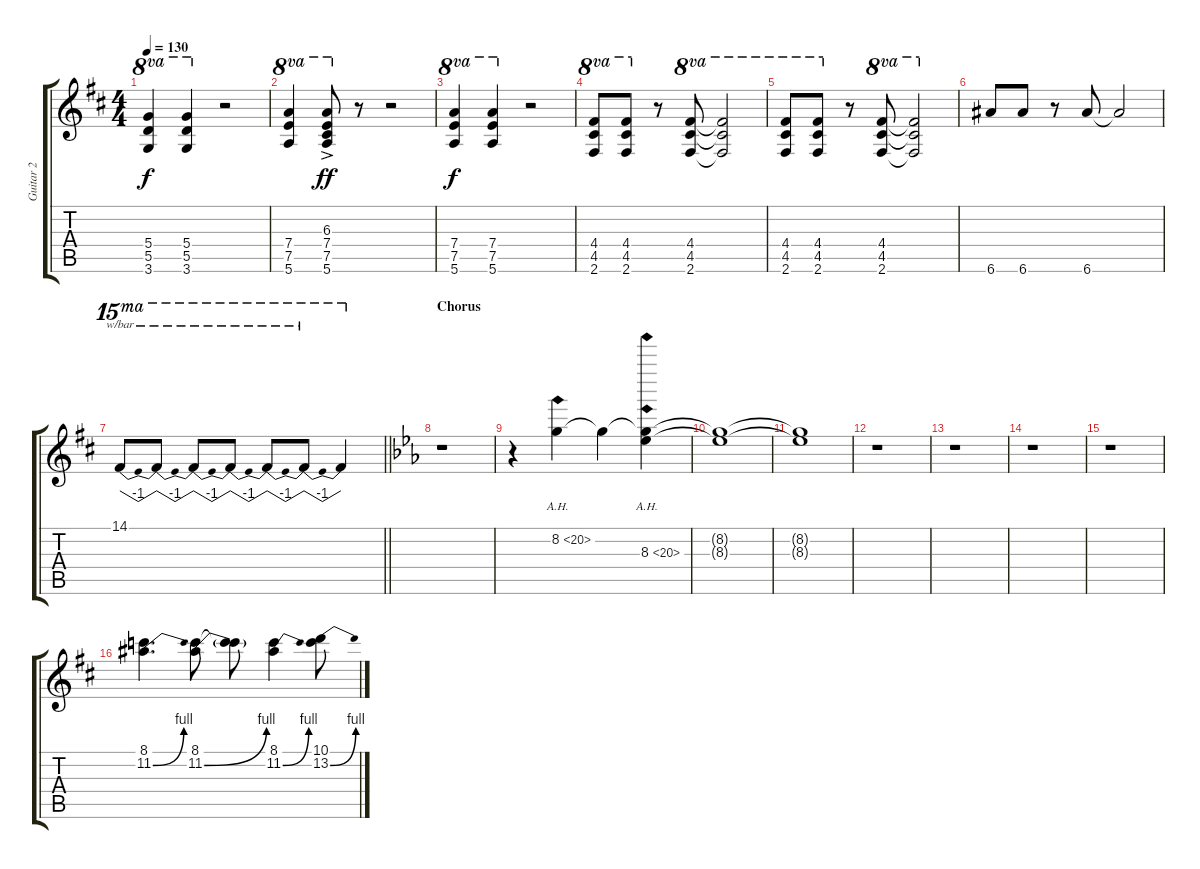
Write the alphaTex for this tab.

\track ("Guitar 2" "Guitar 2") {instrument distortionguitar}
\staff {score tabs}
\tuning (E4 B3 G3 D4 A3 E3) {hide}
\ts (4 4)
\tempo 130
\clef g2
\ks d
(5.4 5.5 3.6).4{ot 8va dy f} (5.4 5.5 3.6).4{ot 8va} r.2 |
(7.4 7.5 5.6).4{ot 8va} (6.3{ac} 7.4{ac} 7.5{ac} 5.6{ac}).8{ot 8va dy ff} r.8 r.2 |
(7.4 7.5 5.6).4{ot 8va dy f} (7.4 7.5 5.6).4{ot 8va} r.2 |
(4.4 4.5 2.6).8{ot 8va} (4.4 4.5 2.6).8{ot 8va} r.8 (4.4 4.5 2.6).8{ot 8va} (4.4{t} 4.5{t} 2.6{t}).2{ot 8va} |
(4.4 4.5 2.6).8{ot 8va} (4.4 4.5 2.6).8{ot 8va} r.8 (4.4 4.5 2.6).8{ot 8va} (4.4{t} 4.5{t} 2.6{t}).2{ot 8va} |
6.6.8 6.6.8 r.8 6.6.8 6.6{t}.2 |
\barLineRight lightlight
14.1.8{tbe (dip default 0 0 30 -4 60 0) ot 15ma} 14.1{t}.8{tbe (dip default 0 0 30 -4 60 0) ot 15ma} 14.1{t}.8{tbe (dip default 0 0 30 -4 60 0) ot 15ma} 14.1{t}.8{tbe (dip default 0 0 30 -4 60 0) ot 15ma} 14.1{t}.8{tbe (dip default 0 0 30 -4 60 0) ot 15ma} 14.1{t}.8{tbe (dip default 0 0 30 -4 60 0) ot 15ma} 14.1{t}.4{ot 15ma} |
\section ("" "Chorus")
\ks eb
r.1 |
r.4 8.2{ah 12}.4 8.2{t}.4 (8.2{ah 8 t} 8.3{ah 12}).4 |
(8.2{t} 8.3{t}).1 |
(8.2{t} 8.3{t}).1 |
r.1 |
r.1 |
r.1 |
r.1 |
\ks d
(8.1 11.2{be (bend 0 0 60 4)}).4{d} (8.1 11.2{be (bend 0 0 60 4)}).8 (8.1{t} 11.2{t}).8 (8.1 11.2{be (bend 0 0 60 4)}).4 (10.1 13.2{be (bend 0 0 60 4)}).8
